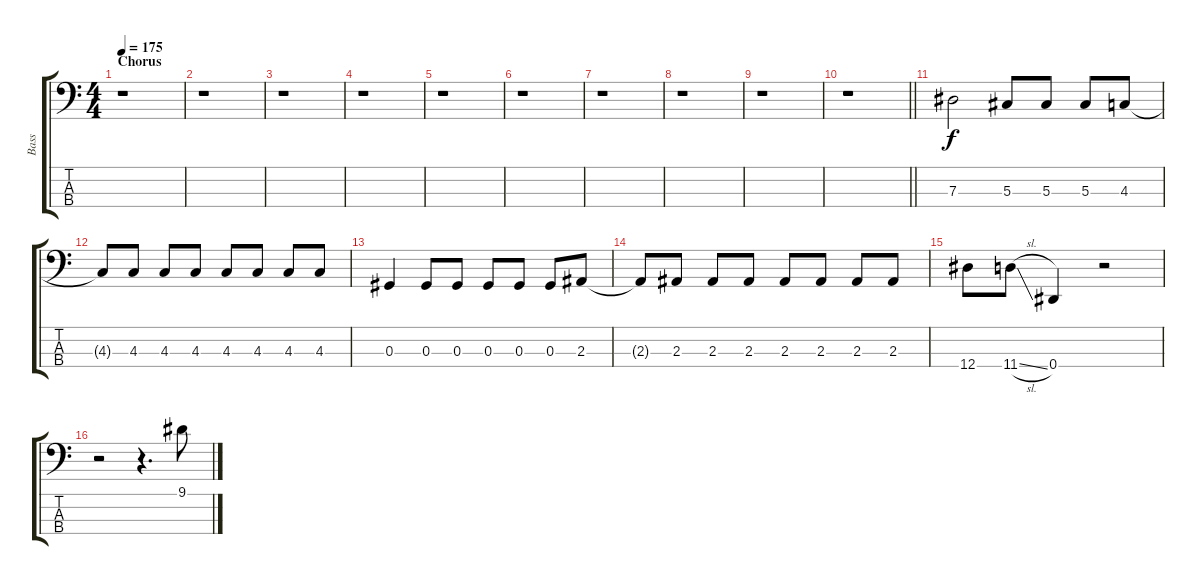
\track ("Bass" "Bass") {instrument electricbasspick}
\staff {score tabs}
\tuning (Gb2 Db2 Ab1 Eb1) {hide}
\ts (4 4)
\section ("" "Chorus")
\tempo 175
\clef f4
\ks c
r.1{dy f} |
r.1 |
r.1 |
r.1 |
r.1 |
r.1 |
r.1 |
r.1 |
r.1 |
\barLineRight lightlight
r.1 |
7.3.2 5.3.8 5.3.8 5.3.8 4.3.8 |
4.3{t}.8 4.3.8 4.3.8 4.3.8 4.3.8 4.3.8 4.3.8 4.3.8 |
0.3.4 0.3.8 0.3.8 0.3.8 0.3.8 0.3.8 2.3.8 |
2.3{t}.8 2.3.8 2.3.8 2.3.8 2.3.8 2.3.8 2.3.8 2.3.8 |
12.4.8 11.4{sl}.8 0.4.4 r.2 |
r.2 r.4{d} 9.1.8
